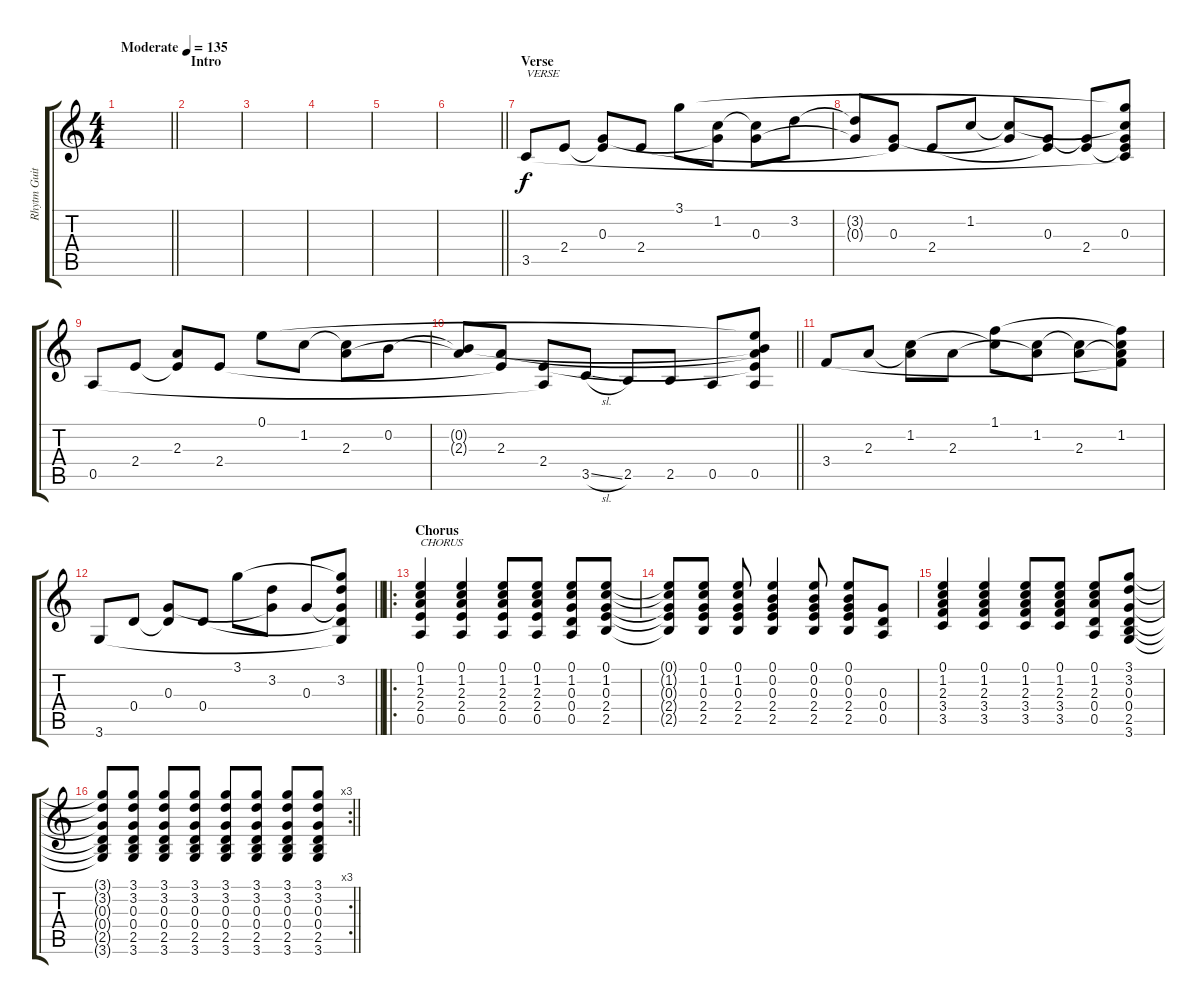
\track ("Rhytm Guitar" "Rhytm Guit") {instrument acousticguitarsteel}
\staff {score tabs}
\tuning (E4 B3 G3 D3 A2 E2) {hide}
\ts (4 4)
\tempo (135 "Moderate")
\clef g2
\barLineRight lightlight
\ks c
|
\section ("" "Intro")
|
|
|
|
\barLineRight lightlight
|
\section ("" "Verse")
3.5.8{txt "VERSE"} 2.4.8 (0.3 2.4{t}).8 2.4.8 3.1.8 (1.2 0.3{t}).8 (1.2{t} 0.3).8 3.2.8 |
(3.2{t} 0.3{t}).8 (0.3 2.4{t}).8 2.4.8 1.2.8 (1.2{t} 0.3{t}).8 (0.3 2.4{t}).8 (0.3{t} 2.4).8 (3.1{t} 1.2{t} 0.3 2.4{t} 3.5{t}).8 |
0.5.8 2.4.8 (2.3 2.4{t}).8 2.4.8 0.1.8 1.2.8 (1.2{t} 2.3).8 0.2.8 |
\barLineRight lightlight
(0.2{t} 2.3{t}).8 (2.3 2.4{t}).8 (2.4 0.5{t}).8 3.5{sl}.8 2.5.8 2.5.8 0.5.8 (0.1{t} 0.2{t} 2.3{t} 2.4{t} 0.5).8 |
3.4.8 2.3.8 (1.2 2.3{t}).8 2.3.8 (1.1 1.2{t}).8 (1.2 2.3{t}).8 (1.2{t} 2.3).8 (1.1{t} 1.2 2.3{t} 3.4{t}).8 |
\barLineRight lightlight
3.6.8 0.4.8 (0.3 0.4{t}).8 0.4.8 3.1.8 (3.2 0.3{t}).8 0.3.8 (3.1{t} 3.2 0.3{t} 0.4{t} 3.6{t}).8 |
\ro
\section ("" "Chorus")
(0.1 1.2 2.3 2.4 0.5).4{txt "CHORUS"} (0.1 1.2 2.3 2.4 0.5).4 (0.1 1.2 2.3 2.4 0.5).8 (0.1 1.2 2.3 2.4 0.5).8 (0.1 1.2 0.3 0.4 0.5).8 (0.1 1.2 0.3 2.4 2.5).8 |
(0.1{t} 1.2{t} 0.3{t} 2.4{t} 2.5{t}).8 (0.1 1.2 0.3 2.4 2.5).8 (0.1 1.2 0.3 2.4 2.5).8 (0.1 0.2 0.3 2.4 2.5).4 (0.1 0.2 0.3 2.4 2.5).8 (0.1 0.2 0.3 2.4 2.5).8 (0.3 0.4 0.5).8 |
(0.1 1.2 2.3 3.4 3.5).4 (0.1 1.2 2.3 3.4 3.5).4 (0.1 1.2 2.3 3.4 3.5).8 (0.1 1.2 2.3 3.4 3.5).8 (0.1 1.2 2.3 0.4 0.5).8 (3.1 3.2 0.3 0.4 2.5 3.6).8 |
\rc 3
\barLineRight lightlight
(3.1{t} 3.2{t} 0.3{t} 0.4{t} 2.5{t} 3.6{t}).8 (3.1 3.2 0.3 0.4 2.5 3.6).8 (3.1 3.2 0.3 0.4 2.5 3.6).8 (3.1 3.2 0.3 0.4 2.5 3.6).8 (3.1 3.2 0.3 0.4 2.5 3.6).8 (3.1 3.2 0.3 0.4 2.5 3.6).8 (3.1 3.2 0.3 0.4 2.5 3.6).8 (3.1 3.2 0.3 0.4 2.5 3.6).8
